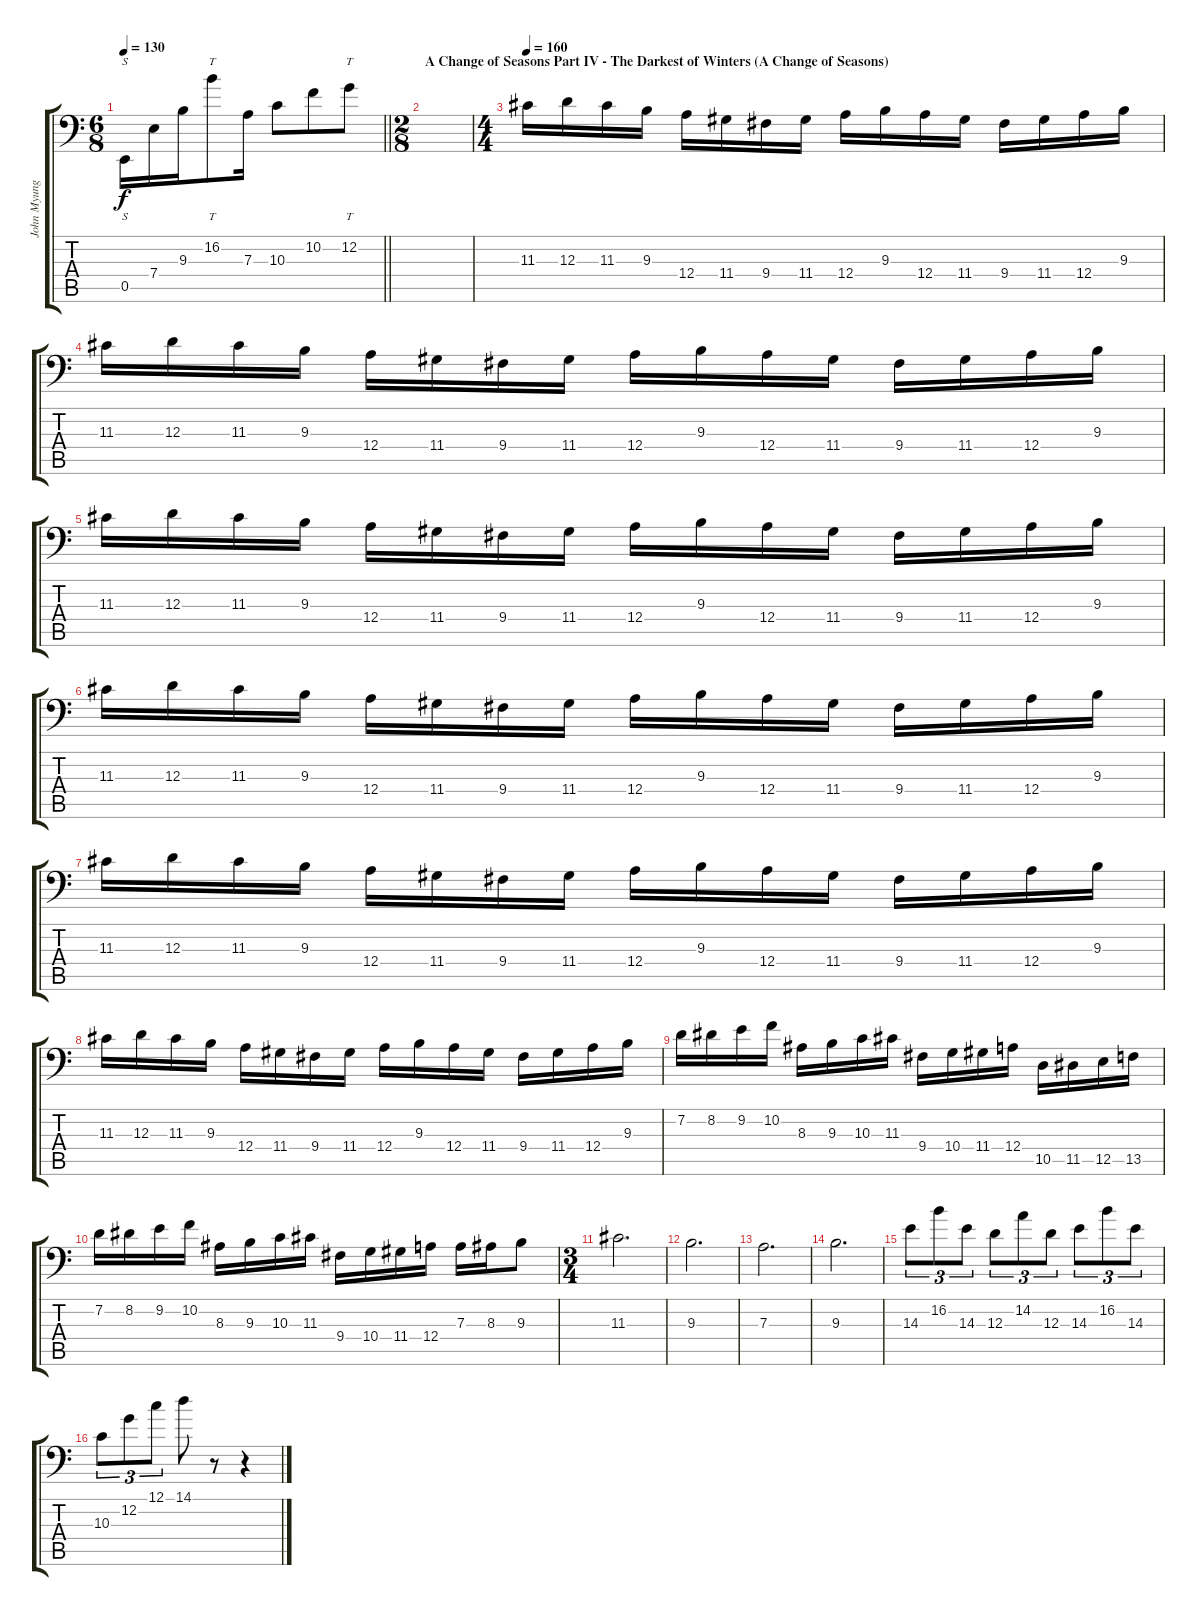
\track ("John Myung Bass" "John Myung") {instrument electricbasspick}
\staff {score tabs}
\tuning (C3 G2 D2 A1 E1 B0) {hide}
\ts (6 8)
\tempo 130
\clef f4
\barLineRight lightlight
\ks c
0.5.16{s dy f} 7.4.16 9.3.16 16.2.8{tt} 7.3.16 10.3.8 10.2.8 12.2.8{tt} |
\ts (2 8)
\section ("" "A Change of Seasons Part IV - The Darkest of Winters (A Change of Seasons)")
|
\ts (4 4)
\tempo 160
11.3.16 12.3.16 11.3.16 9.3.16 12.4.16 11.4.16 9.4.16 11.4.16 12.4.16 9.3.16 12.4.16 11.4.16 9.4.16 11.4.16 12.4.16 9.3.16 |
11.3.16 12.3.16 11.3.16 9.3.16 12.4.16 11.4.16 9.4.16 11.4.16 12.4.16 9.3.16 12.4.16 11.4.16 9.4.16 11.4.16 12.4.16 9.3.16 |
11.3.16 12.3.16 11.3.16 9.3.16 12.4.16 11.4.16 9.4.16 11.4.16 12.4.16 9.3.16 12.4.16 11.4.16 9.4.16 11.4.16 12.4.16 9.3.16 |
11.3.16 12.3.16 11.3.16 9.3.16 12.4.16 11.4.16 9.4.16 11.4.16 12.4.16 9.3.16 12.4.16 11.4.16 9.4.16 11.4.16 12.4.16 9.3.16 |
11.3.16 12.3.16 11.3.16 9.3.16 12.4.16 11.4.16 9.4.16 11.4.16 12.4.16 9.3.16 12.4.16 11.4.16 9.4.16 11.4.16 12.4.16 9.3.16 |
11.3.16 12.3.16 11.3.16 9.3.16 12.4.16 11.4.16 9.4.16 11.4.16 12.4.16 9.3.16 12.4.16 11.4.16 9.4.16 11.4.16 12.4.16 9.3.16 |
7.2.16 8.2.16 9.2.16 10.2.16 8.3.16 9.3.16 10.3.16 11.3.16 9.4.16 10.4.16 11.4.16 12.4.16 10.5.16 11.5.16 12.5.16 13.5.16 |
7.2.16 8.2.16 9.2.16 10.2.16 8.3.16 9.3.16 10.3.16 11.3.16 9.4.16 10.4.16 11.4.16 12.4.16 7.3.16 8.3.16 9.3.8 |
\ts (3 4)
11.3.2{d} |
9.3.2{d} |
7.3.2{d} |
9.3.2{d} |
14.3.8{tu (3 2)} 16.2.8{tu (3 2)} 14.3.8{tu (3 2)} 12.3.8{tu (3 2)} 14.2.8{tu (3 2)} 12.3.8{tu (3 2)} 14.3.8{tu (3 2)} 16.2.8{tu (3 2)} 14.3.8{tu (3 2)} |
10.3.8{tu (3 2)} 12.2.8{tu (3 2)} 12.1.8{tu (3 2)} 14.1.8 r.8 r.4
